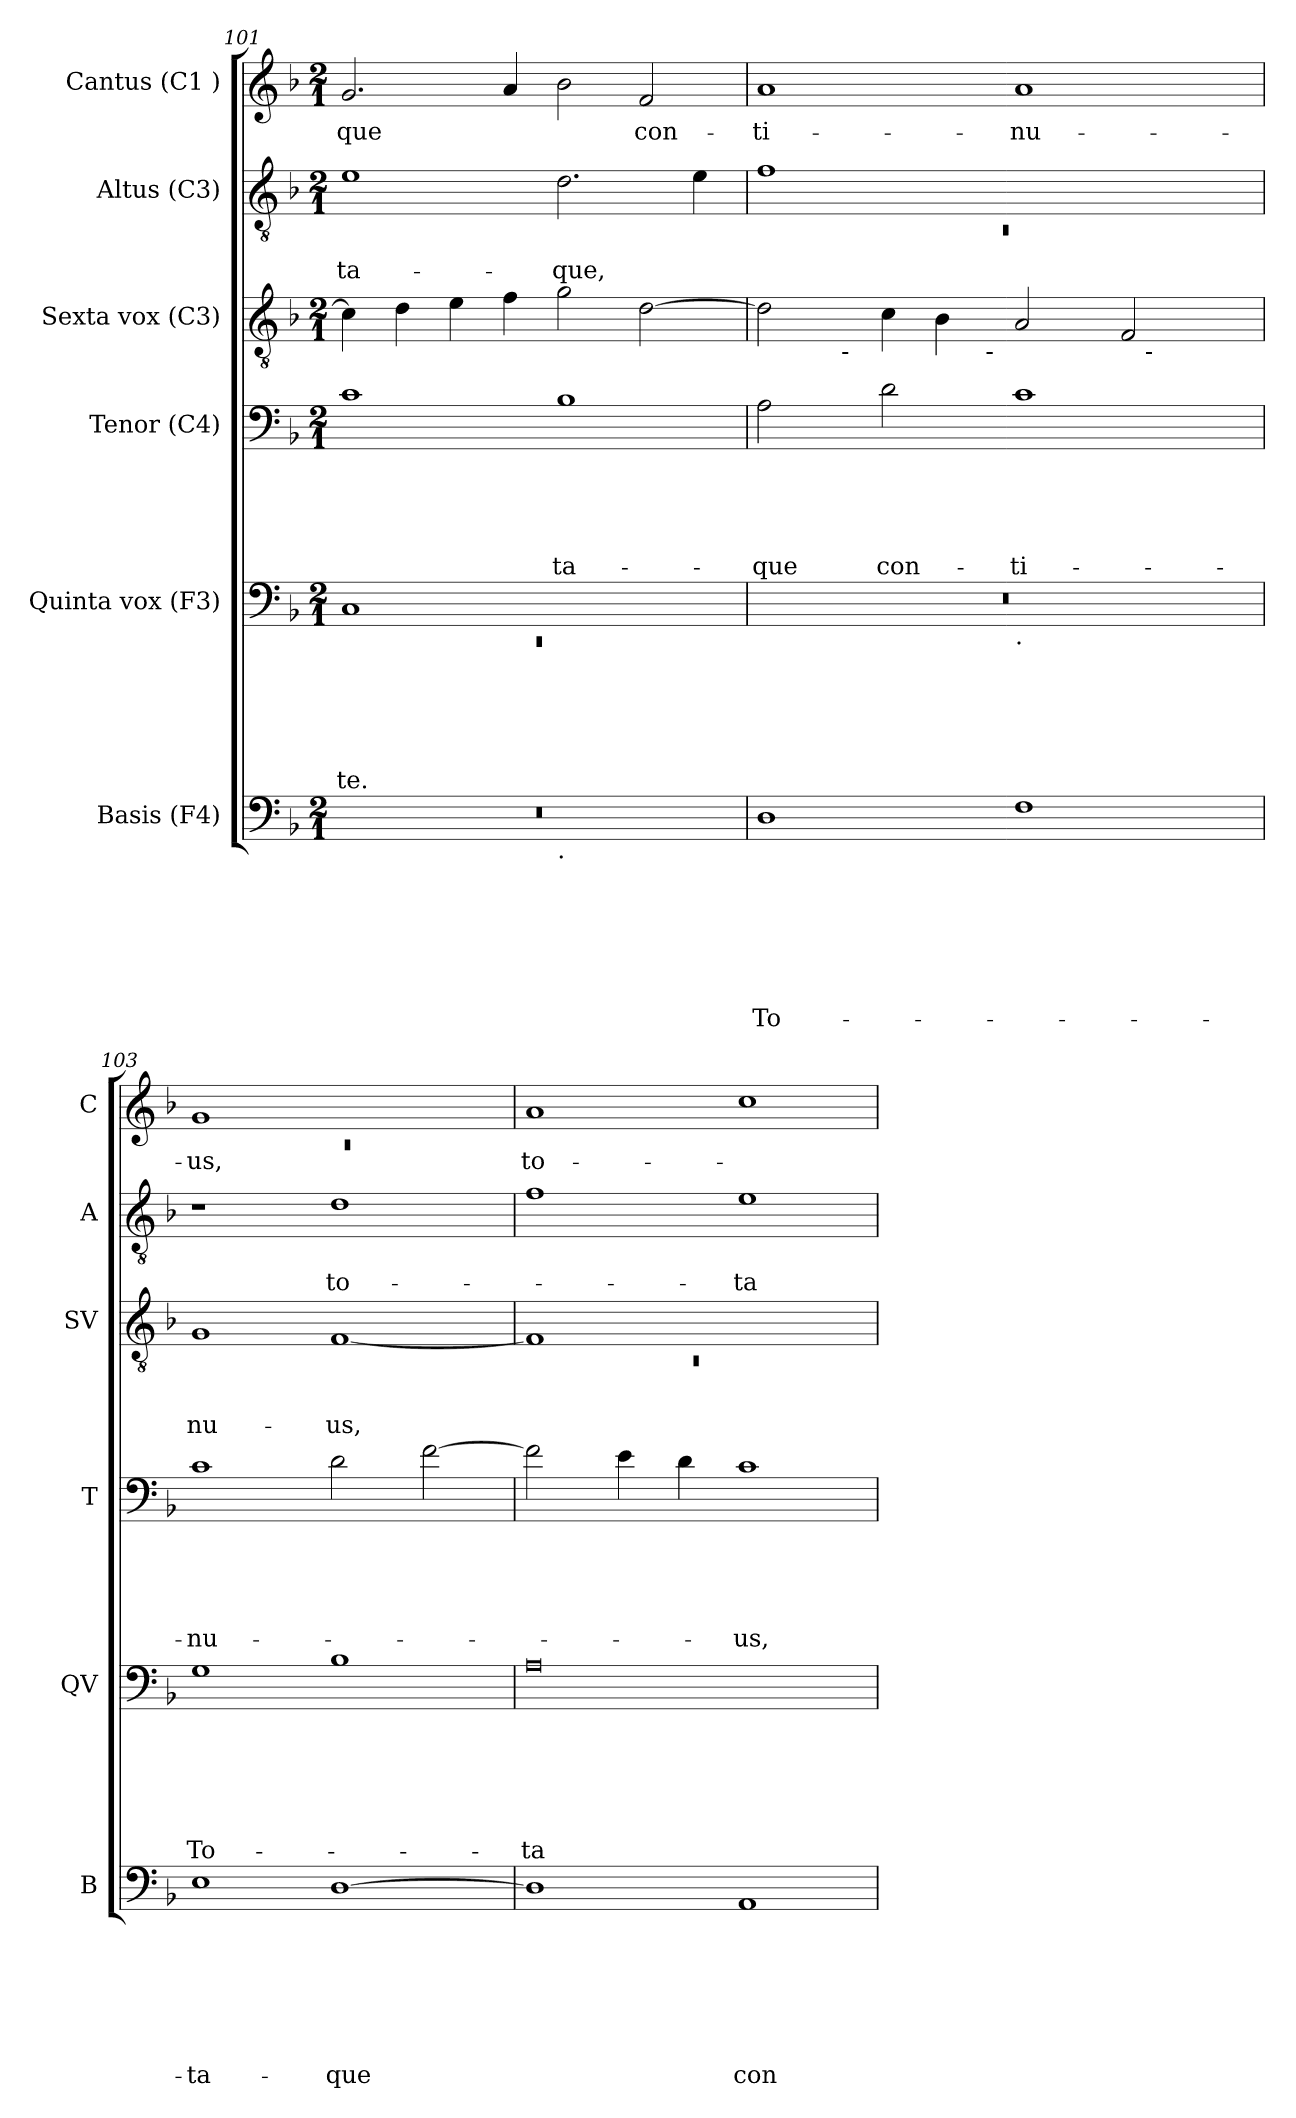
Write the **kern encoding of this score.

**kern	**text	**text	**text	**text	**text	**text	**text	**kern	**text	**text	**text	**text	**text	**text	**kern	**text	**text	**text	**text	**text	**kern	**text	**text	**text	**kern	**text	**text	**kern	**text
*part6	*part6	*part6	*part6	*part6	*part6	*part6	*part6	*part5	*part5	*part5	*part5	*part5	*part5	*part5	*part4	*part4	*part4	*part4	*part4	*part4	*part3	*part3	*part3	*part3	*part2	*part2	*part2	*part1	*part1
*staff6	*staff6	*staff6	*staff6	*staff6	*staff6	*staff6	*staff6	*staff5	*staff5	*staff5	*staff5	*staff5	*staff5	*staff5	*staff4	*staff4	*staff4	*staff4	*staff4	*staff4	*staff3	*staff3	*staff3	*staff3	*staff2	*staff2	*staff2	*staff1	*staff1
*I"Basis (F4)	*	*	*	*	*	*	*	*I"Quinta vox (F3)	*	*	*	*	*	*	*I"Tenor (C4)	*	*	*	*	*	*I"Sexta vox (C3)	*	*	*	*I"Altus (C3)	*	*	*I"Cantus (C1 )	*
*I'B	*	*	*	*	*	*	*	*I'QV	*	*	*	*	*	*	*I'T	*	*	*	*	*	*I'SV	*	*	*	*I'A	*	*	*I'C	*
*clefF4	*	*	*	*	*	*	*	*clefF4	*	*	*	*	*	*	*clefF4	*	*	*	*	*	*clefGv2	*	*	*	*clefGv2	*	*	*clefG2	*
*k[b-]	*	*	*	*	*	*	*	*k[b-]	*	*	*	*	*	*	*k[b-]	*	*	*	*	*	*k[b-]	*	*	*	*k[b-]	*	*	*k[b-]	*
*F:	*	*	*	*	*	*	*	*F:	*	*	*	*	*	*	*F:	*	*	*	*	*	*F:	*	*	*	*F:	*	*	*F:	*
*M2/1	*	*	*	*	*	*	*	*M2/1	*	*	*	*	*	*	*M2/1	*	*	*	*	*	*M2/1	*	*	*	*M2/1	*	*	*M2/1	*
=101	=101	=101	=101	=101	=101	=101	=101	=101	=101	=101	=101	=101	=101	=101	=101	=101	=101	=101	=101	=101	=101	=101	=101	=101	=101	=101	=101	=101	=101
*	*	*	*	*	*	*	*	*^	*	*	*	*	*	*	*	*	*	*	*	*	*	*	*	*	*	*	*	*	*
!	!	!	!	!	!	!	!	!	!LO:N:vis=1	!	!	!	!	!	!LO:LY:b	!	!	!	!	!	!	!	!	!	!	!	!	!LO:LY:b	!	!LO:LY:b
*^	*	*	*	*	*	*	*	*	*	*	*	*	*	*	*	*	*	*	*	*	*	*	*	*	*	*	*	*	*	*
0r	1ryy	.	.	.	.	.	.	.	1C	0rEE	.	.	.	.	.	-te.	1c	.	.	.	.	.	4c\]	.	.	.	1e	.	-ta-	2.g/	-que
.	.	.	.	.	.	.	.	.	.	.	.	.	.	.	.	.	.	.	.	.	.	.	4d\	.	.	.	.	.	.	.	.
.	.	.	.	.	.	.	.	.	.	.	.	.	.	.	.	.	.	.	.	.	.	.	4e\	.	.	.	.	.	.	.	.
.	.	.	.	.	.	.	.	.	.	.	.	.	.	.	.	.	.	.	.	.	.	.	4f\	.	.	.	.	.	.	4a/	.
!	!LO:TX:b:t=.	!	!	!	!	!	!	!	!	!	!	!	!	!	!	!	!	!	!	!	!	!	!	!	!	!	!	!	!	!	!
!	!	!	!	!	!	!	!	!	!	!	!	!	!	!	!	!	!	!	!	!	!	!LO:LY:b	!	!	!	!	!	!	!LO:LY:b	!	!
.	1ryy	.	.	.	.	.	.	.	1ryy	.	.	.	.	.	.	.	1B-	.	.	.	.	-ta-	2g\	.	.	.	2.d\	.	-que,	2b-\	.
!	!	!	!	!	!	!	!	!	!	!	!	!	!	!	!	!	!	!	!	!	!	!	!	!	!	!	!	!	!	!	!LO:LY:b
.	.	.	.	.	.	.	.	.	.	.	.	.	.	.	.	.	.	.	.	.	.	.	[<2d\	.	.	.	.	.	.	2f/	con-
.	.	.	.	.	.	.	.	.	.	.	.	.	.	.	.	.	.	.	.	.	.	.	.	.	.	.	4e\	.	.	.	.
!!LO:LB:g=z
=102	=102	=102	=102	=102	=102	=102	=102	=102	=102	=102	=102	=102	=102	=102	=102	=102	=102	=102	=102	=102	=102	=102	=102	=102	=102	=102	=102	=102	=102	=102	=102
*	*	*	*	*	*	*	*	*	*	*	*	*	*	*	*	*	*	*	*	*	*	*	*	*	*	*	*^	*	*	*	*
!	!	!	!	!	!	!	!	!LO:LY:b	!	!	!	!	!	!	!	!	!	!	!	!	!	!LO:LY:b	!	!	!	!	!	!LO:N:vis=1	!	!	!	!LO:LY:b
*	*	*	*	*	*	*	*	*	*	*	*	*	*	*	*	*	*	*	*	*	*	*	*^	*	*	*	*	*	*	*	*	*
*	*	*	*	*	*	*	*	*	*	*	*	*	*	*	*	*	*	*	*	*	*	*	*	*^	*	*	*	*	*	*	*	*	*
*v	*v	*	*	*	*	*	*	*	*	*	*	*	*	*	*	*	*	*	*	*	*	*	*	*	*^	*	*	*	*	*	*	*	*	*
1D	.	.	.	.	.	.	To-	0r	1ryy	.	.	.	.	.	.	2A\	.	.	.	.	-que	2d\]	4ryy	2ryy	1ryy	.	.	.	1f	0rC	.	.	1a	-ti-
.	.	.	.	.	.	.	.	.	.	.	.	.	.	.	.	.	.	.	.	.	.	.	16.ryy	.	.	.	.	.	.	.	.	.	.	.
!	!	!	!	!	!	!	!	!	!	!	!	!	!	!	!	!	!	!	!	!	!	!	!LO:TX:b:t=-	!	!	!	!	!	!	!	!	!	!	!
.	.	.	.	.	.	.	.	.	.	.	.	.	.	.	.	.	.	.	.	.	.	.	1ryy	.	.	.	.	.	.	.	.	.	.	.
!	!	!	!	!	!	!	!	!	!	!	!	!	!	!	!	!	!	!	!	!	!LO:LY:b	!	!	!	!	!	!	!	!	!	!	!	!	!
.	.	.	.	.	.	.	.	.	.	.	.	.	.	.	.	2d\	.	.	.	.	con-	4c\	.	4ryy	.	.	.	.	.	.	.	.	.	.
.	.	.	.	.	.	.	.	.	.	.	.	.	.	.	.	.	.	.	.	.	.	4B-\	.	8ryy	.	.	.	.	.	.	.	.	.	.
.	.	.	.	.	.	.	.	.	.	.	.	.	.	.	.	.	.	.	.	.	.	.	.	32ryy	.	.	.	.	.	.	.	.	.	.
!	!	!	!	!	!	!	!	!	!	!	!	!	!	!	!	!	!	!	!	!	!	!	!	!LO:TX:b:t=-	!	!	!	!	!	!	!	!	!	!
.	.	.	.	.	.	.	.	.	.	.	.	.	.	.	.	.	.	.	.	.	.	.	.	1ryy	.	.	.	.	.	.	.	.	.	.
!	!	!	!	!	!	!	!	!	!LO:TX:b:t=.	!	!	!	!	!	!	!	!	!	!	!	!	!	!	!	!	!	!	!	!	!	!	!	!	!
!	!	!	!	!	!	!	!	!	!	!	!	!	!	!	!	!	!	!	!	!	!LO:LY:b	!	!	!	!	!	!	!	!	!	!	!	!	!LO:LY:b
1F	.	.	.	.	.	.	.	.	1ryy	.	.	.	.	.	.	1c	.	.	.	.	-ti-	2A/	.	.	2ryy	.	.	.	1ryy	.	.	.	1a	-nu-
.	.	.	.	.	.	.	.	.	.	.	.	.	.	.	.	.	.	.	.	.	.	.	2ryy	.	.	.	.	.	.	.	.	.	.	.
.	.	.	.	.	.	.	.	.	.	.	.	.	.	.	.	.	.	.	.	.	.	2F/	.	.	16ryy	.	.	.	.	.	.	.	.	.
!	!	!	!	!	!	!	!	!	!	!	!	!	!	!	!	!	!	!	!	!	!	!	!	!	!LO:TX:b:t=-	!	!	!	!	!	!	!	!	!
.	.	.	.	.	.	.	.	.	.	.	.	.	.	.	.	.	.	.	.	.	.	.	.	.	4..ryy	.	.	.	.	.	.	.	.	.
.	.	.	.	.	.	.	.	.	.	.	.	.	.	.	.	.	.	.	.	.	.	.	8ryy	.	.	.	.	.	.	.	.	.	.	.
.	.	.	.	.	.	.	.	.	.	.	.	.	.	.	.	.	.	.	.	.	.	.	.	16.ryy	.	.	.	.	.	.	.	.	.	.
.	.	.	.	.	.	.	.	.	.	.	.	.	.	.	.	.	.	.	.	.	.	.	32ryy	.	.	.	.	.	.	.	.	.	.	.
=103	=103	=103	=103	=103	=103	=103	=103	=103	=103	=103	=103	=103	=103	=103	=103	=103	=103	=103	=103	=103	=103	=103	=103	=103	=103	=103	=103	=103	=103	=103	=103	=103	=103	=103
*	*	*	*	*	*	*	*	*	*	*	*	*	*	*	*	*	*	*	*	*	*	*	*	*	*	*	*	*	*	*	*	*	*^	*
!	!	!	!	!	!	!	!LO:LY:b	!	!	!	!	!	!	!	!LO:LY:b	!	!	!	!	!	!LO:LY:b	!	!	!	!	!	!	!LO:LY:b	!	!	!	!	!	!LO:N:vis=1	!LO:LY:b
*	*	*	*	*	*	*	*	*	*	*	*	*	*	*	*	*	*	*	*	*	*	*v	*v	*v	*v	*	*	*	*	*	*	*	*	*	*
*	*	*	*	*	*	*	*	*v	*v	*	*	*	*	*	*	*	*	*	*	*	*	*	*	*	*	*v	*v	*	*	*	*	*
1E	.	.	.	.	.	.	-ta-	1G	.	.	.	.	.	To-	1c	.	.	.	.	-nu-	1G	.	.	-nu-	1r	.	.	1g	0rc	-us,
!	!	!	!	!	!	!	!LO:LY:b	!	!	!	!	!	!	!	!	!	!	!	!	!	!	!	!	!LO:LY:b	!	!	!LO:LY:b	!	!	!
[>1D	.	.	.	.	.	.	-que	1B-	.	.	.	.	.	.	2d\	.	.	.	.	.	[<1F	.	.	-us,	1d	.	to-	1ryy	.	.
.	.	.	.	.	.	.	.	.	.	.	.	.	.	.	[>2f\	.	.	.	.	.	.	.	.	.	.	.	.	.	.	.
*	*	*	*	*	*	*	*	*	*	*	*	*	*	*	*	*	*	*	*	*	*	*	*	*	*	*	*	*v	*v	*
=104	=104	=104	=104	=104	=104	=104	=104	=104	=104	=104	=104	=104	=104	=104	=104	=104	=104	=104	=104	=104	=104	=104	=104	=104	=104	=104	=104	=104	=104
*	*	*	*	*	*	*	*	*	*	*	*	*	*	*	*	*	*	*	*	*	*^	*	*	*	*	*	*	*	*
!	!	!	!	!	!	!	!	!	!	!	!	!	!	!LO:LY:b:rj	!	!	!	!	!	!	!	!LO:N:vis=1	!	!	!	!	!	!	!	!LO:LY:b
1D]	.	.	.	.	.	.	.	0A	.	.	.	.	.	-ta-	2f\]	.	.	.	.	.	1F]	0rC	.	.	.	1f	.	.	1a	to-
.	.	.	.	.	.	.	.	.	.	.	.	.	.	.	4e\	.	.	.	.	.	.	.	.	.	.	.	.	.	.	.
.	.	.	.	.	.	.	.	.	.	.	.	.	.	.	4d\	.	.	.	.	.	.	.	.	.	.	.	.	.	.	.
!	!	!	!	!	!	!	!LO:LY:b	!	!	!	!	!	!	!	!	!	!	!	!	!LO:LY:b	!	!	!	!	!	!	!	!LO:LY:b	!	!
1AA	.	.	.	.	.	.	con-	.	.	.	.	.	.	.	1c	.	.	.	.	-us,	1ryy	.	.	.	.	1e	.	-ta-	1cc	.
*	*	*	*	*	*	*	*	*	*	*	*	*	*	*	*	*	*	*	*	*	*v	*v	*	*	*	*	*	*	*	*
=	=	=	=	=	=	=	=	=	=	=	=	=	=	=	=	=	=	=	=	=	=	=	=	=	=	=	=	=	=
*-	*-	*-	*-	*-	*-	*-	*-	*-	*-	*-	*-	*-	*-	*-	*-	*-	*-	*-	*-	*-	*-	*-	*-	*-	*-	*-	*-	*-	*-
